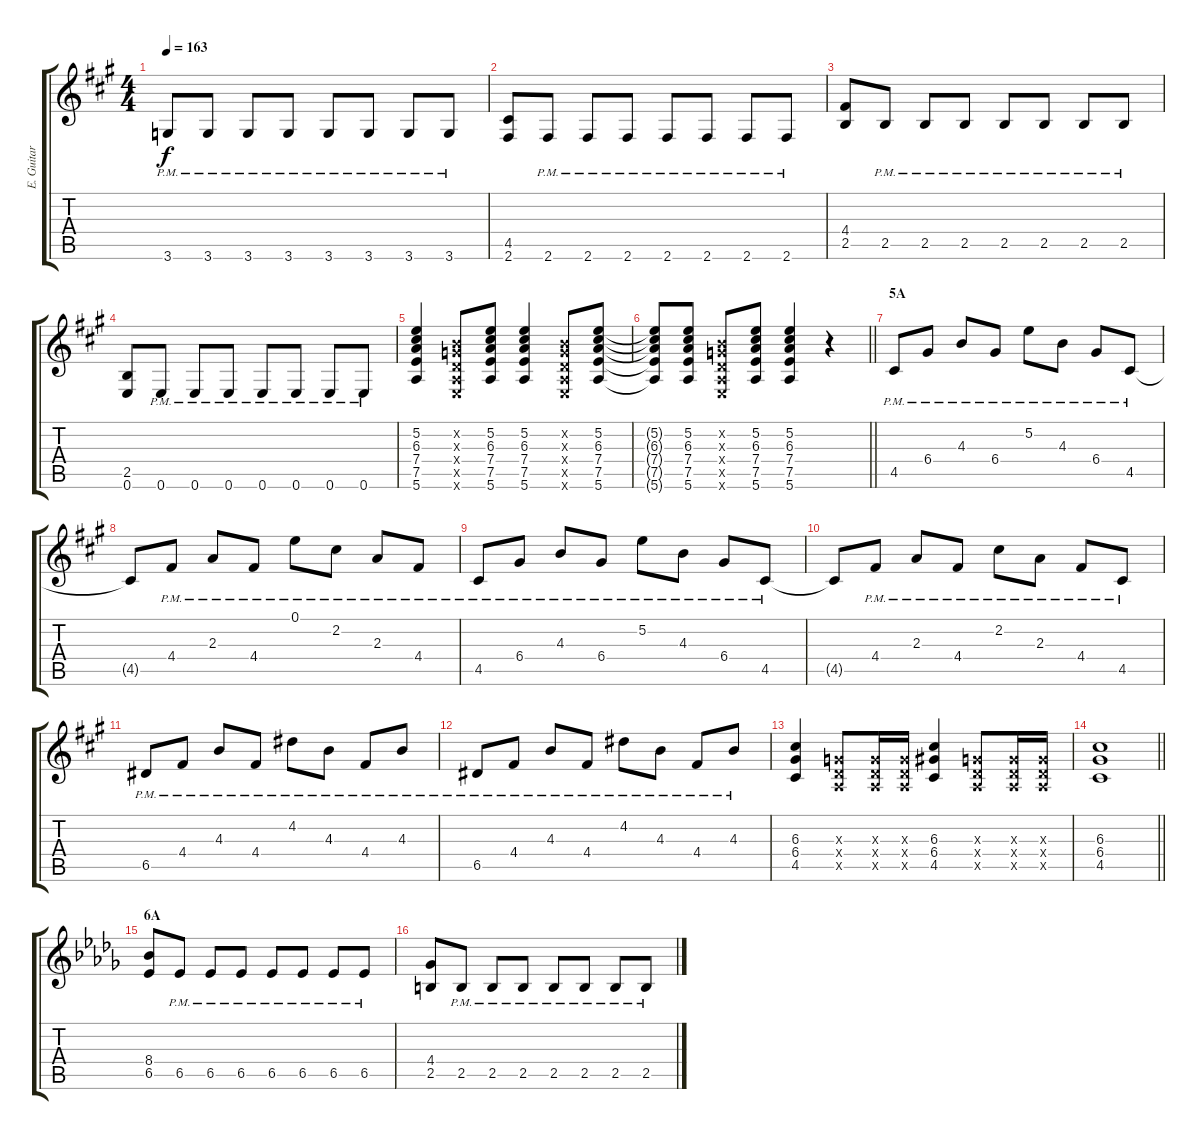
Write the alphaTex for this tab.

\track ("E. Guitar I" "E. Guitar ") {instrument overdrivenguitar}
\staff {score tabs}
\tuning (E4 B3 G3 D3 A2 E2) {hide}
\ts (4 4)
\tempo 163
\clef g2
\ks a
3.6{pm}.8{dy f} 3.6{pm}.8 3.6{pm}.8 3.6{pm}.8 3.6{pm}.8 3.6{pm}.8 3.6{pm}.8 3.6{pm}.8 |
(4.5 2.6).8 2.6{pm}.8 2.6{pm}.8 2.6{pm}.8 2.6{pm}.8 2.6{pm}.8 2.6{pm}.8 2.6{pm}.8 |
(4.4 2.5).8 2.5{pm}.8 2.5{pm}.8 2.5{pm}.8 2.5{pm}.8 2.5{pm}.8 2.5{pm}.8 2.5{pm}.8 |
(2.5 0.6).8 0.6{pm}.8 0.6{pm}.8 0.6{pm}.8 0.6{pm}.8 0.6{pm}.8 0.6{pm}.8 0.6{pm}.8 |
(5.2 6.3 7.4 7.5 5.6).4 (0.2{x} 0.3{x} 0.4{x} 0.5{x} 0.6{x}).8 (5.2 6.3 7.4 7.5 5.6).8 (5.2 6.3 7.4 7.5 5.6).4 (0.2{x} 0.3{x} 0.4{x} 0.5{x} 0.6{x}).8 (5.2 6.3 7.4 7.5 5.6).8 |
\barLineRight lightlight
(5.2{t} 6.3{t} 7.4{t} 7.5{t} 5.6{t}).8 (5.2 6.3 7.4 7.5 5.6).8 (0.2{x} 0.3{x} 0.4{x} 0.5{x} 0.6{x}).8 (5.2 6.3 7.4 7.5 5.6).8 (5.2 6.3 7.4 7.5 5.6).4 r.4 |
\section ("" "5A")
4.5{pm}.8 6.4{pm}.8 4.3{pm}.8 6.4{pm}.8 5.2{pm}.8 4.3{pm}.8 6.4{pm}.8 4.5{pm}.8 |
4.5{t}.8 4.4{pm}.8 2.3{pm}.8 4.4{pm}.8 0.1{pm}.8 2.2{pm}.8 2.3{pm}.8 4.4{pm}.8 |
4.5{pm}.8 6.4{pm}.8 4.3{pm}.8 6.4{pm}.8 5.2{pm}.8 4.3{pm}.8 6.4{pm}.8 4.5{pm}.8 |
4.5{t}.8 4.4{pm}.8 2.3{pm}.8 4.4{pm}.8 2.2{pm}.8 2.3{pm}.8 4.4{pm}.8 4.5{pm}.8 |
6.5{pm}.8 4.4{pm}.8 4.3{pm}.8 4.4{pm}.8 4.2{pm}.8 4.3{pm}.8 4.4{pm}.8 4.3{pm}.8 |
6.5{pm}.8 4.4{pm}.8 4.3{pm}.8 4.4{pm}.8 4.2{pm}.8 4.3{pm}.8 4.4{pm}.8 4.3{pm}.8 |
(6.3 6.4 4.5).4 (0.3{x} 0.4{x} 0.5{x}).8 (0.3{x} 0.4{x} 0.5{x}).16 (0.3{x} 0.4{x} 0.5{x}).16 (6.3 6.4 4.5).4 (0.3{x} 0.4{x} 0.5{x}).8 (0.3{x} 0.4{x} 0.5{x}).16 (0.3{x} 0.4{x} 0.5{x}).16 |
\barLineRight lightlight
(6.3 6.4 4.5).1 |
\section ("" "6A")
\ks db
(8.4 6.5).8 6.5{pm}.8 6.5{pm}.8 6.5{pm}.8 6.5{pm}.8 6.5{pm}.8 6.5{pm}.8 6.5{pm}.8 |
(4.4 2.5).8 2.5{pm}.8 2.5{pm}.8 2.5{pm}.8 2.5{pm}.8 2.5{pm}.8 2.5{pm}.8 2.5{pm}.8
